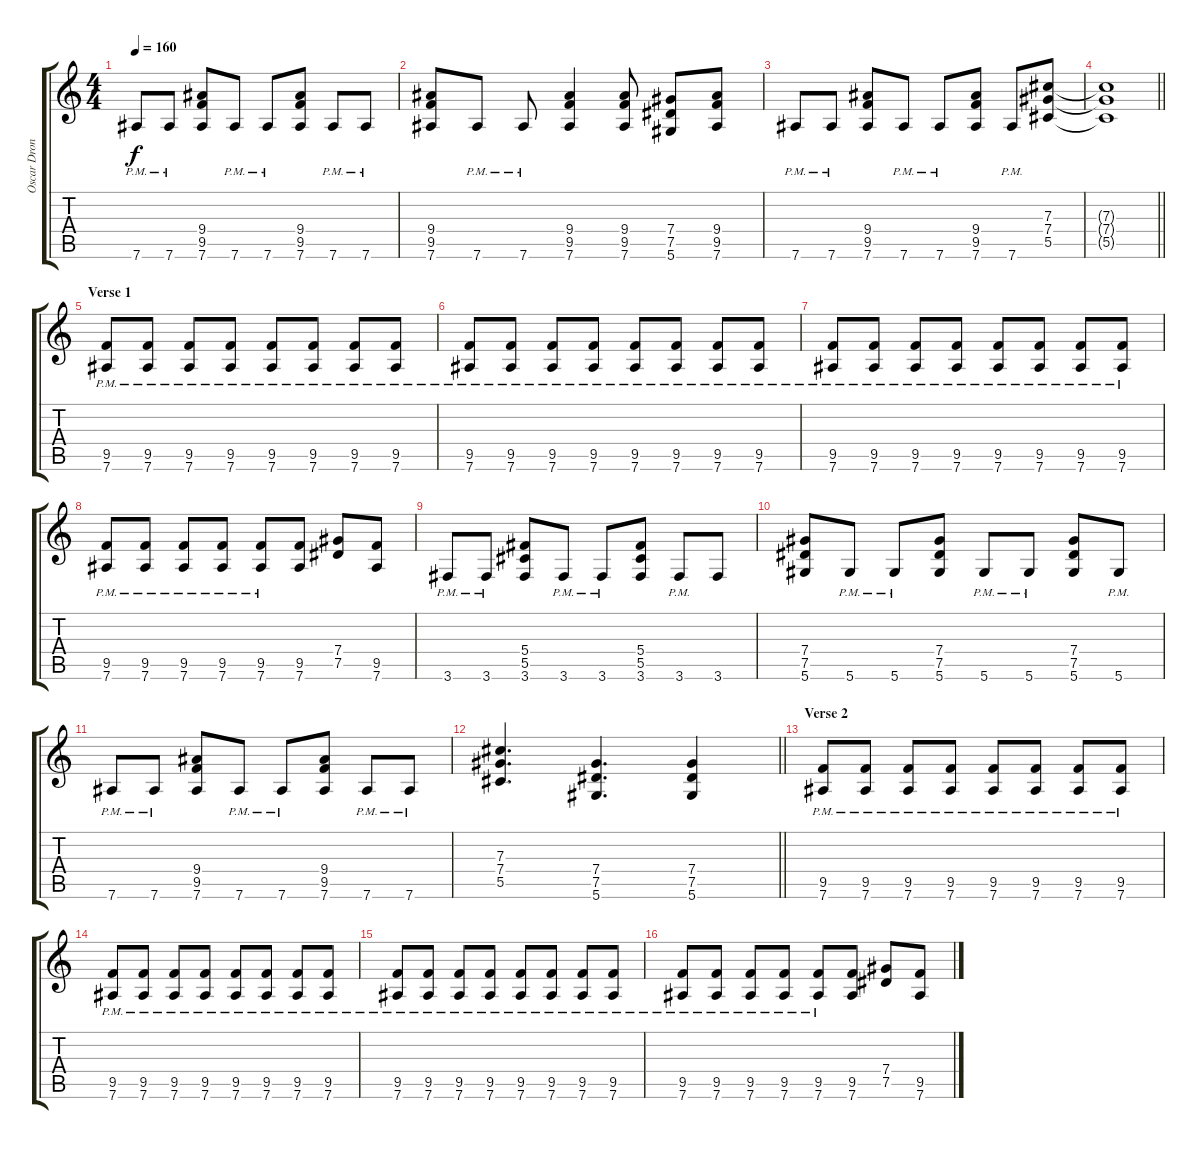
\track ("Oscar Dronjak" "Oscar Dron") {instrument distortionguitar}
\staff {score tabs}
\tuning (Eb4 Bb3 Gb3 Db3 Ab2 Eb2) {hide}
\ts (4 4)
\tempo 160
\clef g2
\ks c
7.6{pm}.8{dy f} 7.6{pm}.8 (9.4 9.5 7.6).8 7.6{pm}.8 7.6{pm}.8 (9.4 9.5 7.6).8 7.6{pm}.8 7.6{pm}.8 |
(9.4 9.5 7.6).8 7.6{pm}.8 7.6{pm}.8 (9.4 9.5 7.6).4 (9.4 9.5 7.6).8 (7.4 7.5 5.6).8 (9.4 9.5 7.6).8 |
7.6{pm}.8 7.6{pm}.8 (9.4 9.5 7.6).8 7.6{pm}.8 7.6{pm}.8 (9.4 9.5 7.6).8 7.6{pm}.8 (7.3 7.4 5.5).8 |
\barLineRight lightlight
(7.3{t} 7.4{t} 5.5{t}).1 |
\section ("" "Verse 1")
(9.5 7.6{pm}).8 (9.5 7.6{pm}).8 (9.5 7.6{pm}).8 (9.5 7.6{pm}).8 (9.5 7.6{pm}).8 (9.5 7.6{pm}).8 (9.5 7.6{pm}).8 (9.5 7.6{pm}).8 |
(9.5 7.6{pm}).8 (9.5 7.6{pm}).8 (9.5 7.6{pm}).8 (9.5 7.6{pm}).8 (9.5 7.6{pm}).8 (9.5 7.6{pm}).8 (9.5 7.6{pm}).8 (9.5 7.6{pm}).8 |
(9.5 7.6{pm}).8 (9.5 7.6{pm}).8 (9.5 7.6{pm}).8 (9.5 7.6{pm}).8 (9.5 7.6{pm}).8 (9.5 7.6{pm}).8 (9.5 7.6{pm}).8 (9.5 7.6{pm}).8 |
(9.5 7.6{pm}).8 (9.5 7.6{pm}).8 (9.5 7.6{pm}).8 (9.5 7.6{pm}).8 (9.5 7.6{pm}).8 (9.5 7.6).8 (7.4 7.5).8 (9.5 7.6).8 |
3.6{pm}.8 3.6{pm}.8 (5.4 5.5 3.6).8 3.6{pm}.8 3.6{pm}.8 (5.4 5.5 3.6).8 3.6{pm}.8 3.6.8 |
(7.4 7.5 5.6).8 5.6{pm}.8 5.6{pm}.8 (7.4 7.5 5.6).8 5.6{pm}.8 5.6{pm}.8 (7.4 7.5 5.6).8 5.6{pm}.8 |
7.6{pm}.8 7.6{pm}.8 (9.4 9.5 7.6).8 7.6{pm}.8 7.6{pm}.8 (9.4 9.5 7.6).8 7.6{pm}.8 7.6{pm}.8 |
\barLineRight lightlight
(7.3 7.4 5.5).4{d} (7.4 7.5 5.6).4{d} (7.4 7.5 5.6).4 |
\section ("" "Verse 2")
(9.5 7.6{pm}).8 (9.5 7.6{pm}).8 (9.5 7.6{pm}).8 (9.5 7.6{pm}).8 (9.5 7.6{pm}).8 (9.5 7.6{pm}).8 (9.5 7.6{pm}).8 (9.5 7.6{pm}).8 |
(9.5 7.6{pm}).8 (9.5 7.6{pm}).8 (9.5 7.6{pm}).8 (9.5 7.6{pm}).8 (9.5 7.6{pm}).8 (9.5 7.6{pm}).8 (9.5 7.6{pm}).8 (9.5 7.6{pm}).8 |
(9.5 7.6{pm}).8 (9.5 7.6{pm}).8 (9.5 7.6{pm}).8 (9.5 7.6{pm}).8 (9.5 7.6{pm}).8 (9.5 7.6{pm}).8 (9.5 7.6{pm}).8 (9.5 7.6{pm}).8 |
(9.5 7.6{pm}).8 (9.5 7.6{pm}).8 (9.5 7.6{pm}).8 (9.5 7.6{pm}).8 (9.5 7.6{pm}).8 (9.5 7.6).8 (7.4 7.5).8 (9.5 7.6).8
